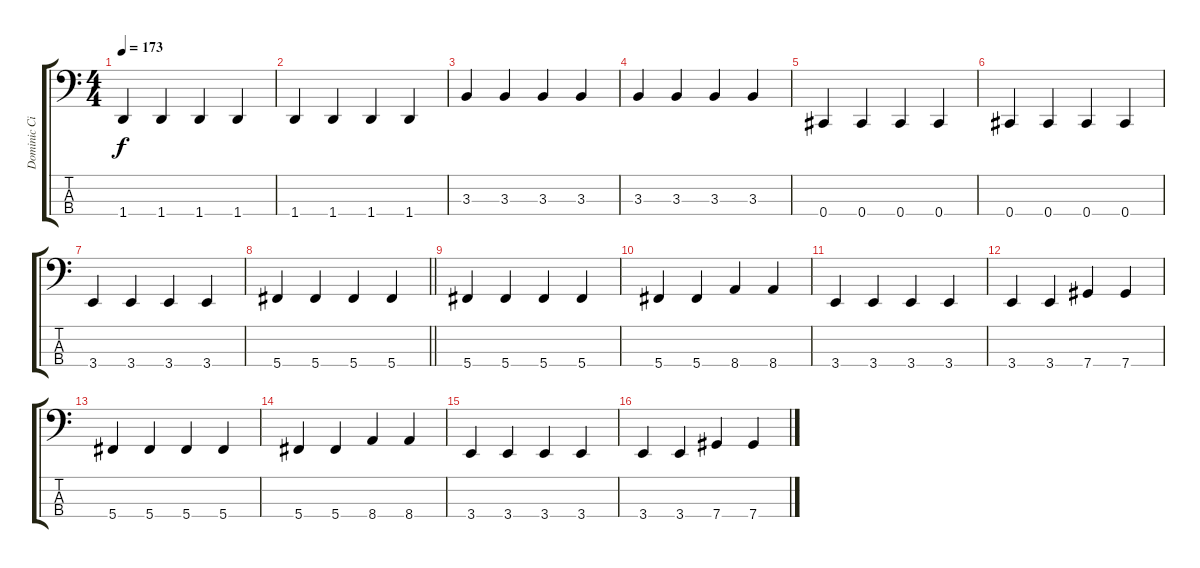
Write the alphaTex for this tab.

\track ("Dominic Cifarelli" "Dominic Ci") {instrument electricbasspick}
\staff {score tabs}
\tuning (Gb2 Db2 Ab1 Db1) {hide}
\ts (4 4)
\tempo 173
\clef f4
\ks c
1.4.4{dy f} 1.4.4 1.4.4 1.4.4 |
1.4.4 1.4.4 1.4.4 1.4.4 |
3.3.4 3.3.4 3.3.4 3.3.4 |
3.3.4 3.3.4 3.3.4 3.3.4 |
0.4.4 0.4.4 0.4.4 0.4.4 |
0.4.4 0.4.4 0.4.4 0.4.4 |
3.4.4 3.4.4 3.4.4 3.4.4 |
\barLineRight lightlight
5.4.4 5.4.4 5.4.4 5.4.4 |
5.4.4 5.4.4 5.4.4 5.4.4 |
5.4.4 5.4.4 8.4.4 8.4.4 |
3.4.4 3.4.4 3.4.4 3.4.4 |
3.4.4 3.4.4 7.4.4 7.4.4 |
5.4.4 5.4.4 5.4.4 5.4.4 |
5.4.4 5.4.4 8.4.4 8.4.4 |
3.4.4 3.4.4 3.4.4 3.4.4 |
3.4.4 3.4.4 7.4.4 7.4.4
